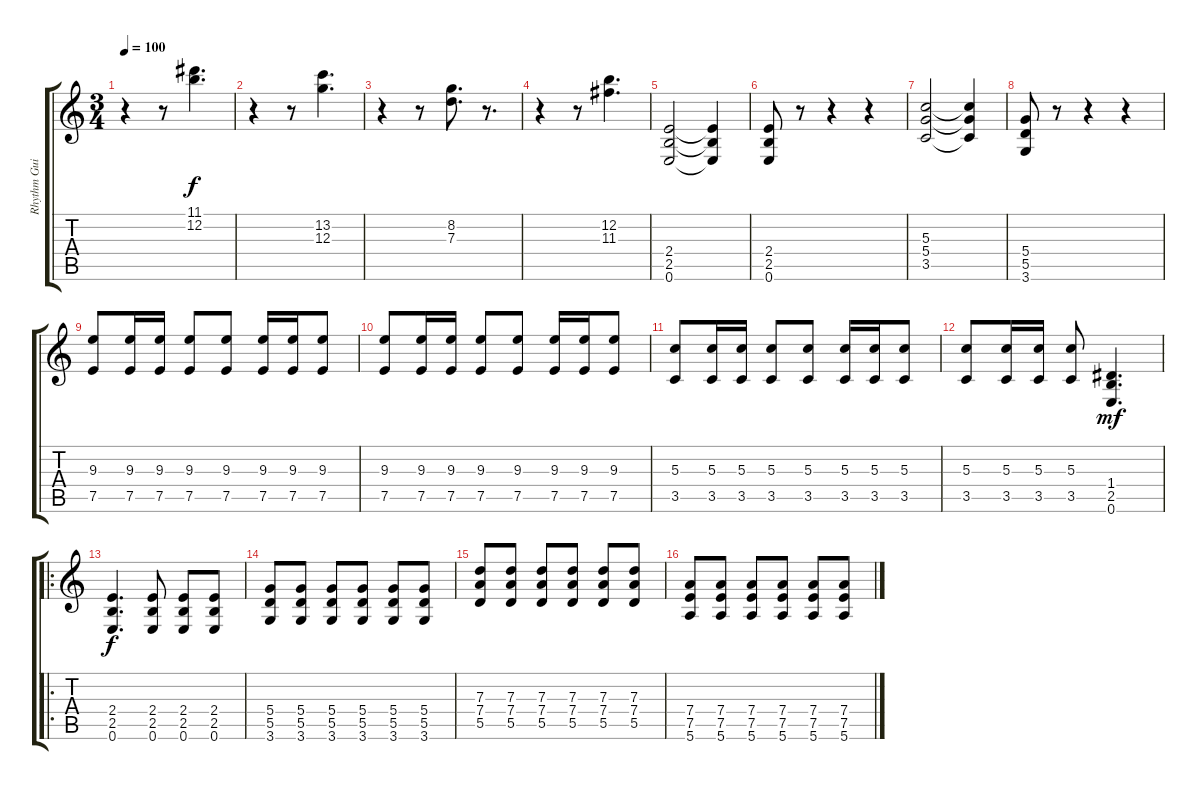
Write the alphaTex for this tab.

\track ("Rhythm Guitar  " "Rhythm Gui") {instrument overdrivenguitar}
\staff {score tabs}
\tuning (E4 B3 G3 D3 A2 E2) {hide}
\ts (3 4)
\tempo 100
\clef g2
\ks c
r.4{dy f} r.8 (11.1 12.2).4{d} |
r.4 r.8 (13.2 12.3).4{d} |
r.4 r.8 (8.2 7.3).8{d} r.8{d} |
r.4 r.8 (12.2 11.3).4{d} |
(2.4 2.5 0.6).2{instrument overdrivenguitar} (2.4{t} 2.5{t} 0.6{t}).4 |
(2.4 2.5 0.6).8 r.8 r.4 r.4 |
(5.3 5.4 3.5).2 (5.3{t} 5.4{t} 3.5{t}).4 |
(5.4 5.5 3.6).8 r.8 r.4 r.4 |
(9.3 7.5).8 (9.3 7.5).16 (9.3 7.5).16 (9.3 7.5).8 (9.3 7.5).8 (9.3 7.5).16 (9.3 7.5).16 (9.3 7.5).8 |
(9.3 7.5).8 (9.3 7.5).16 (9.3 7.5).16 (9.3 7.5).8 (9.3 7.5).8 (9.3 7.5).16 (9.3 7.5).16 (9.3 7.5).8 |
(5.3 3.5).8 (5.3 3.5).16 (5.3 3.5).16 (5.3 3.5).8 (5.3 3.5).8 (5.3 3.5).16 (5.3 3.5).16 (5.3 3.5).8 |
(5.3 3.5).8 (5.3 3.5).16 (5.3 3.5).16 (5.3 3.5).8 (1.4 2.5 0.6).4{d dy mf} |
\ro
(2.4 2.5 0.6).4{d dy f} (2.4 2.5 0.6).8 (2.4 2.5 0.6).8 (2.4 2.5 0.6).8 |
(5.4 5.5 3.6).8 (5.4 5.5 3.6).8 (5.4 5.5 3.6).8 (5.4 5.5 3.6).8 (5.4 5.5 3.6).8 (5.4 5.5 3.6).8 |
(7.3 7.4 5.5).8 (7.3 7.4 5.5).8 (7.3 7.4 5.5).8 (7.3 7.4 5.5).8 (7.3 7.4 5.5).8 (7.3 7.4 5.5).8 |
(7.4 7.5 5.6).8 (7.4 7.5 5.6).8 (7.4 7.5 5.6).8 (7.4 7.5 5.6).8 (7.4 7.5 5.6).8 (7.4 7.5 5.6).8
